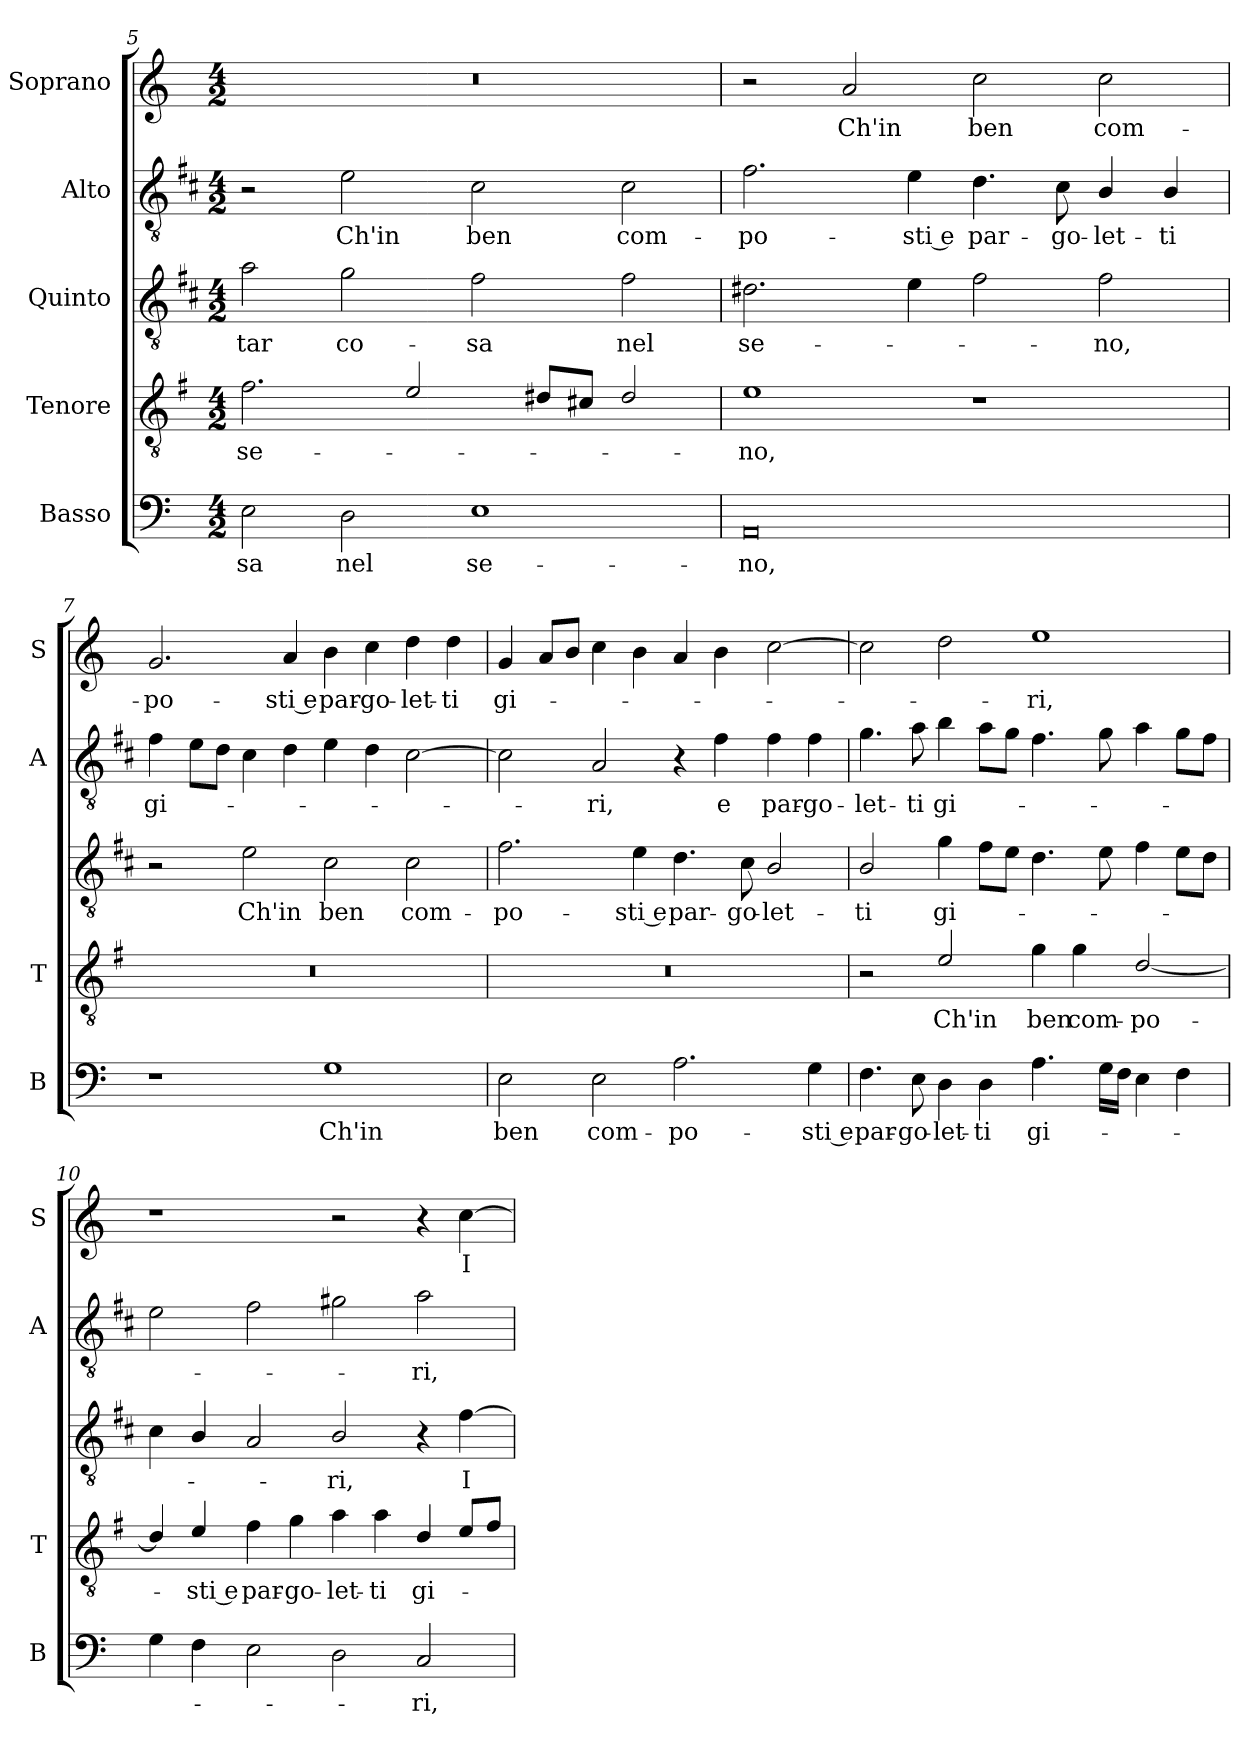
**kern	**text	**kern	**text	**kern	**text	**kern	**text	**kern	**text
*part5	*part5	*part4	*part4	*part3	*part3	*part2	*part2	*part1	*part1
*staff5	*staff5	*staff4	*staff4	*staff3	*staff3	*staff2	*staff2	*staff1	*staff1
*I"Basso	*	*I"Tenore	*	*I"Quinto	*	*I"Alto	*	*I"Soprano	*
*I'B	*	*I'T	*	*	*	*I'A	*	*I'S	*
!!LO:LB:g=z
*clefF4	*	*clefGv2	*	*clefGv2	*	*clefGv2	*	*clefG2	*
*	*	*ITrd4c7	*	*ITrd1c2	*	*ITrd1c2	*	*	*
*k[]	*	*k[]	*	*k[]	*	*k[]	*	*k[]	*
*C:	*	*C:	*	*C:	*	*C:	*	*C:	*
*M4/2	*	*M4/2	*	*M4/2	*	*M4/2	*	*M4/2	*
=5	=5	=5	=5	=5	=5	=5	=5	=5	=5
!	!LO:LY:b	!	!LO:LY:b	!	!LO:LY:b	!	!	!	!
2E\	-sa	2.B\	se-	2g\	-tar	2r	.	0r	.
!	!LO:LY:b	!	!	!	!LO:LY:b	!	!LO:LY:b	!	!
2D\	nel	.	.	2f\	co-	2d\	Ch'in	.	.
.	.	2A/	.	.	.	.	.	.	.
!	!LO:LY:b	!	!	!	!LO:LY:b	!	!LO:LY:b	!	!
1E	se-	.	.	2e\	-sa	2B\	ben	.	.
.	.	8G#X/L	.	.	.	.	.	.	.
.	.	8F#X/J	.	.	.	.	.	.	.
!	!	!	!	!	!LO:LY:b	!	!LO:LY:b	!	!
.	.	2G#/	.	2e\	nel	2B\	com-	.	.
=6	=6	=6	=6	=6	=6	=6	=6	=6	=6
!	!LO:LY:b	!	!LO:LY:b	!	!LO:LY:b	!	!LO:LY:b	!	!
0AA	-no,	1A	-no,	2.c#X\	se-	2.e\	-po-	2r	.
!	!	!	!	!	!	!	!	!	!LO:LY:b
.	.	.	.	.	.	.	.	2a/	Ch'in
!	!	!	!	!	!	!	!LO:LY:b	!	!
.	.	.	.	4d\	.	4d\	-sti e	.	.
!	!	!	!	!	!	!	!LO:LY:b	!	!LO:LY:b
.	.	1r	.	2e\	.	4.c\	par-	2cc\	ben
!	!	!	!	!	!	!	!LO:LY:b	!	!
.	.	.	.	.	.	8B\	-go-	.	.
!	!	!	!	!	!LO:LY:b	!	!LO:LY:b	!	!LO:LY:b
.	.	.	.	2e\	-no,	4A/	-let-	2cc\	com-
!	!	!	!	!	!	!	!LO:LY:b	!	!
.	.	.	.	.	.	4A/	-ti	.	.
=7	=7	=7	=7	=7	=7	=7	=7	=7	=7
!	!	!	!	!	!	!	!LO:LY:b	!	!LO:LY:b
1r	.	0r	.	2r	.	4e\	gi-	2.g/	-po-
.	.	.	.	.	.	8d\L	.	.	.
.	.	.	.	.	.	8c\J	.	.	.
!	!	!	!	!	!LO:LY:b	!	!	!	!
.	.	.	.	2d\	Ch'in	4B\	.	.	.
!	!	!	!	!	!	!	!	!	!LO:LY:b
.	.	.	.	.	.	4c\	.	4a/	-sti e
!	!LO:LY:b	!	!	!	!LO:LY:b	!	!	!	!LO:LY:b
1G	Ch'in	.	.	2B\	ben	4d\	.	4b\	par-
!	!	!	!	!	!	!	!	!	!LO:LY:b
.	.	.	.	.	.	4c\	.	4cc\	-go-
!	!	!	!	!	!LO:LY:b	!	!	!	!LO:LY:b
.	.	.	.	2B\	com-	[2B\	.	4dd\	-let-
!	!	!	!	!	!	!	!	!	!LO:LY:b
.	.	.	.	.	.	.	.	4dd\	-ti
=8	=8	=8	=8	=8	=8	=8	=8	=8	=8
!	!LO:LY:b	!	!	!	!LO:LY:b	!	!	!	!LO:LY:b
2E\	ben	0r	.	2.e\	-po-	2B\]	.	4g/	gi-
.	.	.	.	.	.	.	.	8a/L	.
.	.	.	.	.	.	.	.	8b/J	.
!	!LO:LY:b	!	!	!	!	!	!LO:LY:b	!	!
2E\	com-	.	.	.	.	2G/	-ri,	4cc\	.
!	!	!	!	!	!LO:LY:b	!	!	!	!
.	.	.	.	4d\	-sti e	.	.	4b\	.
!	!LO:LY:b	!	!	!	!LO:LY:b	!	!	!	!
2.A\	-po-	.	.	4.c\	par-	4r	.	4a/	.
!	!	!	!	!	!	!	!LO:LY:b	!	!
.	.	.	.	.	.	4e\	e	4b\	.
!	!	!	!	!	!LO:LY:b	!	!	!	!
.	.	.	.	8B\	-go-	.	.	.	.
!	!	!	!	!	!LO:LY:b	!	!LO:LY:b	!	!
.	.	.	.	2A/	-let-	4e\	par-	[2cc\	.
!	!LO:LY:b	!	!	!	!	!	!LO:LY:b	!	!
4G\	-sti e	.	.	.	.	4e\	-go-	.	.
!!LO:LB:g=z
=9	=9	=9	=9	=9	=9	=9	=9	=9	=9
!	!LO:LY:b	!	!	!	!LO:LY:b	!	!LO:LY:b	!	!
4.F\	par-	2r	.	2A/	-ti	4.f\	-let-	2cc\]	.
!	!LO:LY:b	!	!	!	!	!	!LO:LY:b	!	!
8E\	-go-	.	.	.	.	8g\	-ti	.	.
!	!LO:LY:b	!	!LO:LY:b	!	!LO:LY:b	!	!LO:LY:b	!	!
4D\	-let-	2A/	Ch'in	4f\	gi-	4a\	gi-	2dd\	.
!	!LO:LY:b	!	!	!	!	!	!	!	!
4D\	-ti	.	.	8e\L	.	8g\L	.	.	.
.	.	.	.	8d\J	.	8f\J	.	.	.
!	!LO:LY:b	!	!LO:LY:b	!	!	!	!	!	!LO:LY:b
4.A\	gi-	4c\	ben	4.c\	.	4.e\	.	1ee	-ri,
!	!	!	!LO:LY:b	!	!	!	!	!	!
.	.	4c\	com-	.	.	.	.	.	.
16G\LL	.	.	.	8d\	.	8f\	.	.	.
16F\JJ	.	.	.	.	.	.	.	.	.
!	!	!	!LO:LY:b	!	!	!	!	!	!
4E\	.	[2G/	-po-	4e\	.	4g\	.	.	.
4F\	.	.	.	8d\L	.	8f\L	.	.	.
.	.	.	.	8c\J	.	8e\J	.	.	.
=10	=10	=10	=10	=10	=10	=10	=10	=10	=10
4G\	.	4G/]	.	4B\	.	2d\	.	1r	.
!	!	!	!LO:LY:b	!	!	!	!	!	!
4F\	.	4A/	-sti e	4A/	.	.	.	.	.
!	!	!	!LO:LY:b	!	!	!	!	!	!
2E\	.	4B\	par-	2G/	.	2e\	.	.	.
!	!	!	!LO:LY:b	!	!	!	!	!	!
.	.	4c\	-go-	.	.	.	.	.	.
!	!	!	!LO:LY:b	!	!LO:LY:b	!	!	!	!
2D\	.	4d\	-let-	2A/	-ri,	2f#X\	.	2r	.
!	!	!	!LO:LY:b	!	!	!	!	!	!
.	.	4d\	-ti	.	.	.	.	.	.
!	!LO:LY:b	!	!LO:LY:b	!	!	!	!LO:LY:b	!	!
2C/	-ri,	4G/	gi-	4r	.	2g\	-ri,	4r	.
!	!	!	!	!	!LO:LY:b	!	!	!	!LO:LY:b
.	.	8A/L	.	[4e\	I	.	.	[4cc\	I
.	.	8B/J	.	.	.	.	.	.	.
=	=	=	=	=	=	=	=	=	=
*-	*-	*-	*-	*-	*-	*-	*-	*-	*-
